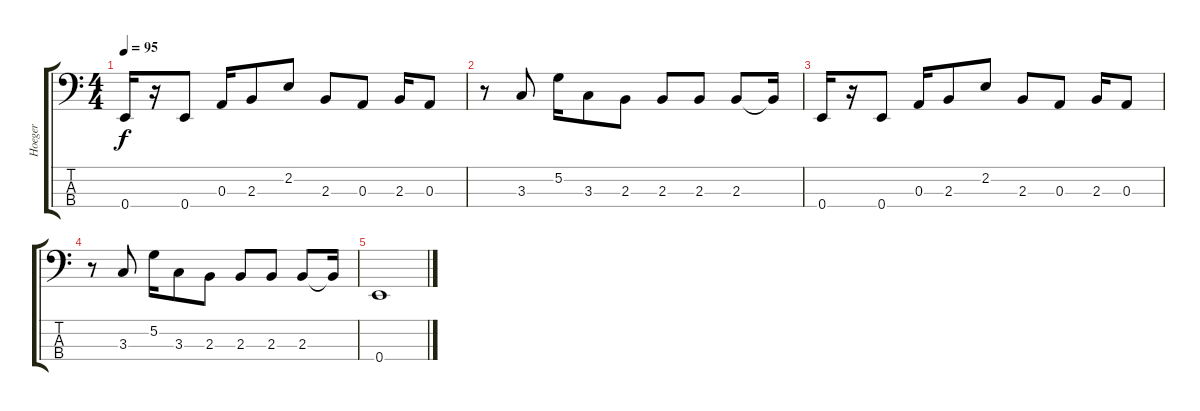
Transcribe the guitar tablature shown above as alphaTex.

\track ("Hoeger" "Hoeger") {instrument electricbassfinger}
\staff {score tabs}
\tuning (G2 D2 A1 E1) {hide}
\ts (4 4)
\tempo 95
\clef f4
\ks c
0.4.16{dy f} r.16 0.4.8 0.3.16 2.3.8 2.2.8 2.3.8 0.3.8 2.3.16 0.3.8 |
r.8 3.3.8 5.2.16 3.3.8 2.3.8 2.3.8 2.3.8 2.3.8 2.3{t}.16 |
0.4.16 r.16 0.4.8 0.3.16 2.3.8 2.2.8 2.3.8 0.3.8 2.3.16 0.3.8 |
r.8 3.3.8 5.2.16 3.3.8 2.3.8 2.3.8 2.3.8 2.3.8 2.3{t}.16 |
0.4.1
